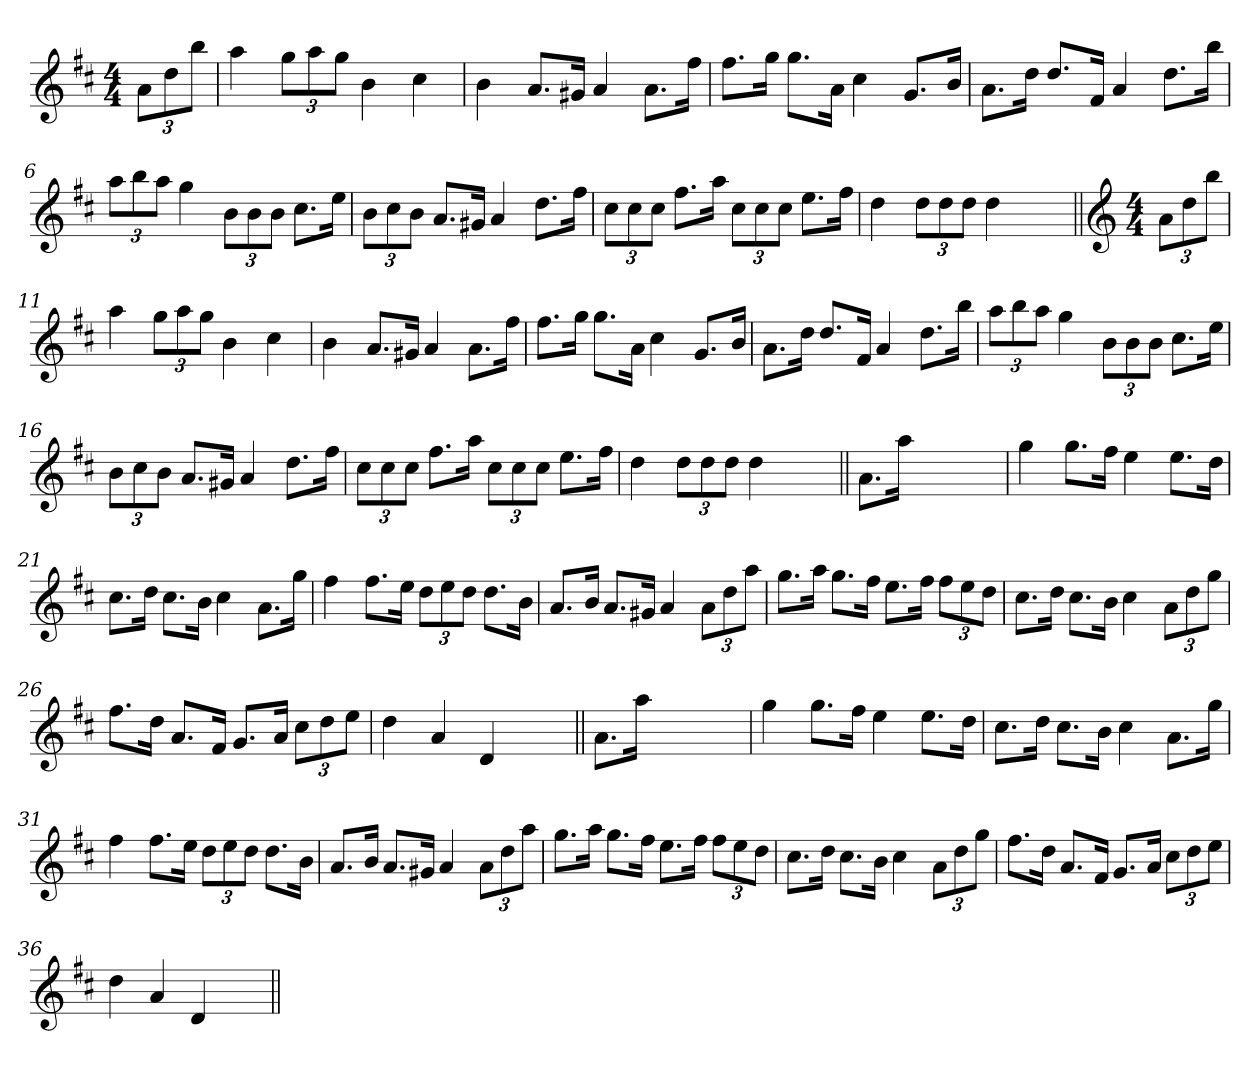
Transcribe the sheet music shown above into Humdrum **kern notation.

**kern
*part1
*staff1
*clefG2
*k[f#c#]
*D:
*M4/4
=1
12a\L
12dd\
12bb\J
=2
4aa\
12gg\L
12aa\
12gg\J
4b\
4cc#\
=3
4b\
8.a/L
16g#X/Jk
4a/
8.a\L
16ff#\Jk
=4
8.ff#\L
16gg\Jk
8.gg\L
16a\Jk
4cc#\
8.g/L
16b/Jk
=5
8.a\L
16dd\Jk
8.dd/L
16f#/Jk
4a/
8.dd\L
16bb\Jk
!!LO:LB:g=z
=6
12aa\L
12bb\
12aa\J
4gg\
12b\L
12b\
12b\J
8.cc#\L
16ee\Jk
=7
12b\L
12cc#\
12b\J
8.a/L
16g#X/Jk
4a/
8.dd\L
16ff#\Jk
=8
12cc#\L
12cc#\
12cc#\J
8.ff#\L
16aa\Jk
12cc#\L
12cc#\
12cc#\J
8.ee\L
16ff#\Jk
=9
4dd\
12dd\L
12dd\
12dd\J
4dd\
4ryy
=10||
*clefG2
*M4/4
12a\L
12dd\
12bb\J
!!LO:LB:g=z
=11
4aa\
12gg\L
12aa\
12gg\J
4b\
4cc#\
=12
4b\
8.a/L
16g#X/Jk
4a/
8.a\L
16ff#\Jk
=13
8.ff#\L
16gg\Jk
8.gg\L
16a\Jk
4cc#\
8.g/L
16b/Jk
=14
8.a\L
16dd\Jk
8.dd/L
16f#/Jk
4a/
8.dd\L
16bb\Jk
=15
12aa\L
12bb\
12aa\J
4gg\
12b\L
12b\
12b\J
8.cc#\L
16ee\Jk
!!LO:LB:g=z
=16
12b\L
12cc#\
12b\J
8.a/L
16g#X/Jk
4a/
8.dd\L
16ff#\Jk
=17
12cc#\L
12cc#\
12cc#\J
8.ff#\L
16aa\Jk
12cc#\L
12cc#\
12cc#\J
8.ee\L
16ff#\Jk
=18
4dd\
12dd\L
12dd\
12dd\J
4dd\
4ryy
=19||
8.a\L
16aa\Jk
2.ryy
=20
4gg\
8.gg\L
16ff#\Jk
4ee\
8.ee\L
16dd\Jk
!!LO:LB:g=z
=21
8.cc#\L
16dd\Jk
8.cc#\L
16b\Jk
4cc#\
8.a\L
16gg\Jk
=22
4ff#\
8.ff#\L
16ee\Jk
12dd\L
12ee\
12dd\J
8.dd\L
16b\Jk
=23
8.a/L
16b/Jk
8.a/L
16g#X/Jk
4a/
12a\L
12dd\
12aa\J
=24
8.gg\L
16aa\Jk
8.gg\L
16ff#\Jk
8.ee\L
16ff#\Jk
12ff#\L
12ee\
12dd\J
!!LO:LB:g=z
=25
8.cc#\L
16dd\Jk
8.cc#\L
16b\Jk
4cc#\
12a\L
12dd\
12gg\J
=26
8.ff#\L
16dd\Jk
8.a/L
16f#/Jk
8.g/L
16a/Jk
12cc#\L
12dd\
12ee\J
=27
4dd\
4a/
4d/
4ryy
=28||
8.a\L
16aa\Jk
2.ryy
=29
4gg\
8.gg\L
16ff#\Jk
4ee\
8.ee\L
16dd\Jk
!!LO:LB:g=z
=30
8.cc#\L
16dd\Jk
8.cc#\L
16b\Jk
4cc#\
8.a\L
16gg\Jk
=31
4ff#\
8.ff#\L
16ee\Jk
12dd\L
12ee\
12dd\J
8.dd\L
16b\Jk
=32
8.a/L
16b/Jk
8.a/L
16g#X/Jk
4a/
12a\L
12dd\
12aa\J
=33
8.gg\L
16aa\Jk
8.gg\L
16ff#\Jk
8.ee\L
16ff#\Jk
12ff#\L
12ee\
12dd\J
!!LO:LB:g=z
=34
8.cc#\L
16dd\Jk
8.cc#\L
16b\Jk
4cc#\
12a\L
12dd\
12gg\J
=35
8.ff#\L
16dd\Jk
8.a/L
16f#/Jk
8.g/L
16a/Jk
12cc#\L
12dd\
12ee\J
=36
4dd\
4a/
4d/
4ryy
=||
*-
